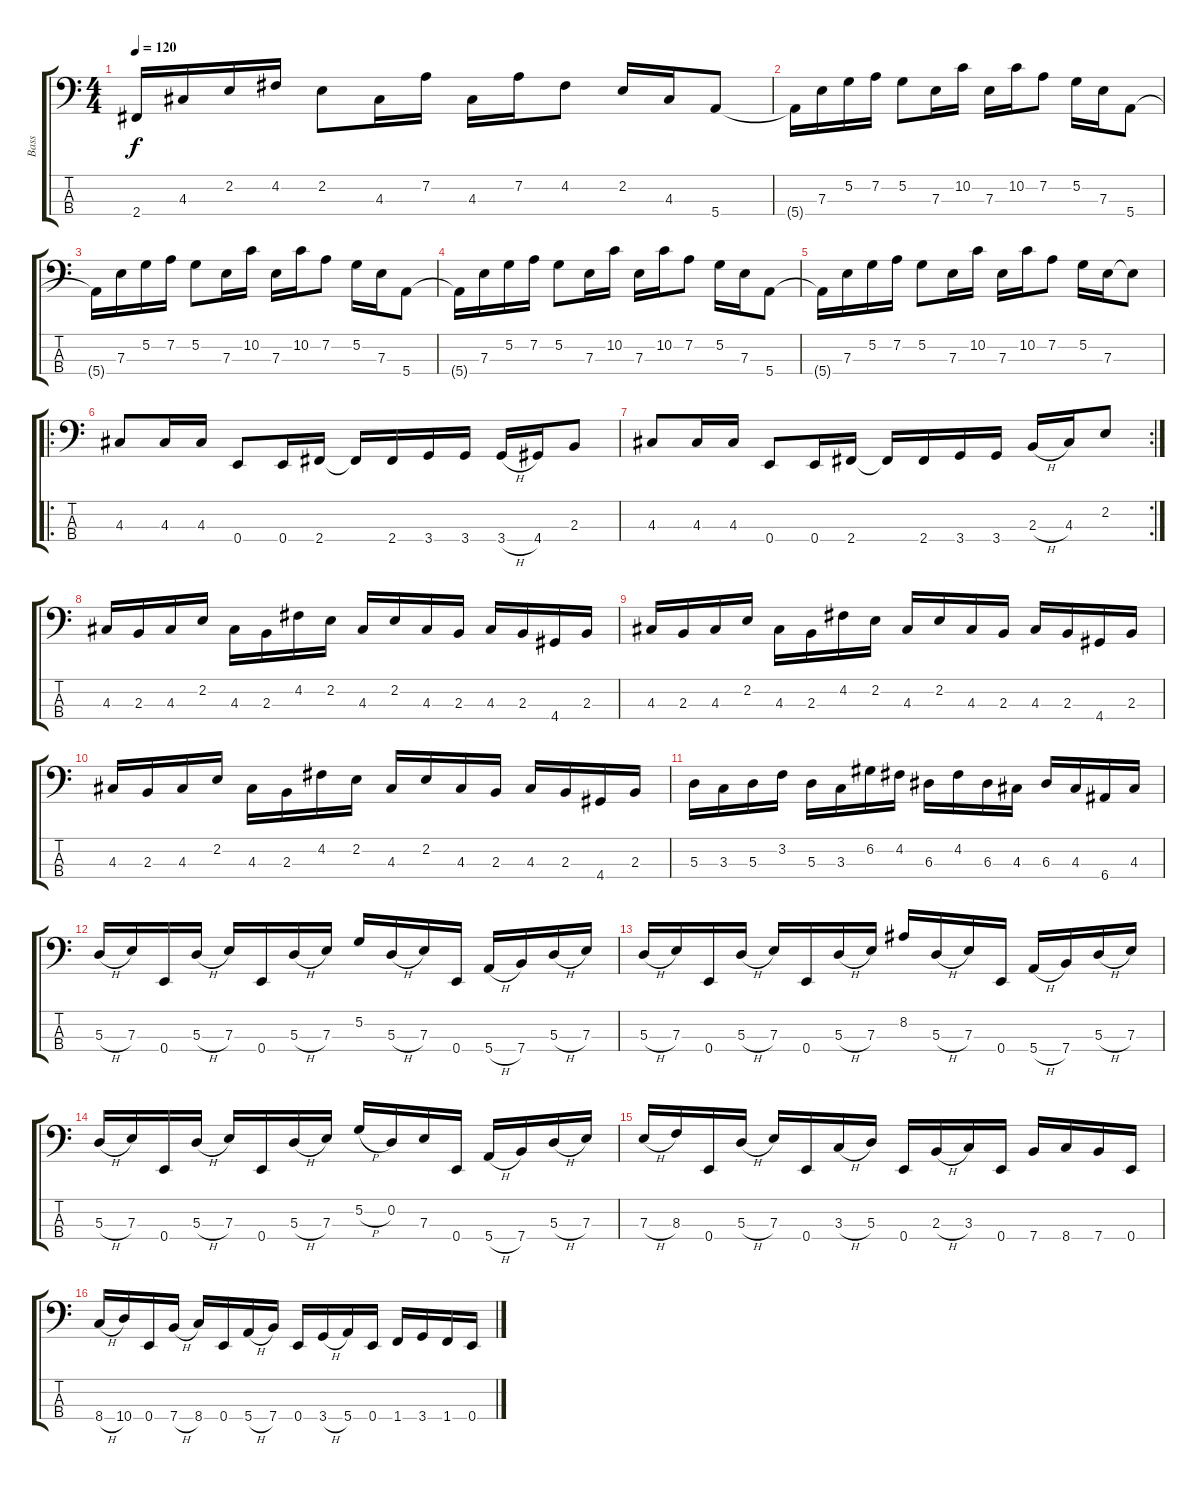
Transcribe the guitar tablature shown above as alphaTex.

\track ("Bass" "Bass") {instrument electricbasspick}
\staff {score tabs}
\tuning (G2 D2 A1 E1) {hide}
\ts (4 4)
\tempo 120
\clef f4
\ks c
2.4{t}.16{dy f} 4.3.16 2.2.16 4.2.16 2.2.8 4.3.16 7.2.16 4.3.16 7.2.16 4.2.8 2.2.16 4.3.16 5.4.8 |
5.4{t}.16 7.3.16 5.2.16 7.2.16 5.2.8 7.3.16 10.2.16 7.3.16 10.2.16 7.2.8 5.2.16 7.3.16 5.4.8 |
5.4{t}.16 7.3.16 5.2.16 7.2.16 5.2.8 7.3.16 10.2.16 7.3.16 10.2.16 7.2.8 5.2.16 7.3.16 5.4.8 |
5.4{t}.16 7.3.16 5.2.16 7.2.16 5.2.8 7.3.16 10.2.16 7.3.16 10.2.16 7.2.8 5.2.16 7.3.16 5.4.8 |
5.4{t}.16 7.3.16 5.2.16 7.2.16 5.2.8 7.3.16 10.2.16 7.3.16 10.2.16 7.2.8 5.2.16 7.3.16 7.3{t}.8 |
\ro
4.3.8 4.3.16 4.3.16 0.4.8 0.4.16 2.4.16 2.4{t}.16 2.4.16 3.4.16 3.4.16 3.4{h}.16 4.4.16 2.3.8 |
\rc 2
4.3.8 4.3.16 4.3.16 0.4.8 0.4.16 2.4.16 2.4{t}.16 2.4.16 3.4.16 3.4.16 2.3{h}.16 4.3.16 2.2.8 |
4.3.16 2.3.16 4.3.16 2.2.16 4.3.16 2.3.16 4.2.16 2.2.16 4.3.16 2.2.16 4.3.16 2.3.16 4.3.16 2.3.16 4.4.16 2.3.16 |
4.3.16 2.3.16 4.3.16 2.2.16 4.3.16 2.3.16 4.2.16 2.2.16 4.3.16 2.2.16 4.3.16 2.3.16 4.3.16 2.3.16 4.4.16 2.3.16 |
4.3.16 2.3.16 4.3.16 2.2.16 4.3.16 2.3.16 4.2.16 2.2.16 4.3.16 2.2.16 4.3.16 2.3.16 4.3.16 2.3.16 4.4.16 2.3.16 |
5.3.16 3.3.16 5.3.16 3.2.16 5.3.16 3.3.16 6.2.16 4.2.16 6.3.16 4.2.16 6.3.16 4.3.16 6.3.16 4.3.16 6.4.16 4.3.16 |
5.3{h}.16 7.3.16 0.4.16 5.3{h}.16 7.3.16 0.4.16 5.3{h}.16 7.3.16 5.2.16 5.3{h}.16 7.3.16 0.4.16 5.4{h}.16 7.4.16 5.3{h}.16 7.3.16 |
5.3{h}.16 7.3.16 0.4.16 5.3{h}.16 7.3.16 0.4.16 5.3{h}.16 7.3.16 8.2.16 5.3{h}.16 7.3.16 0.4.16 5.4{h}.16 7.4.16 5.3{h}.16 7.3.16 |
5.3{h}.16 7.3.16 0.4.16 5.3{h}.16 7.3.16 0.4.16 5.3{h}.16 7.3.16 5.2{h}.16 0.2.16 7.3.16 0.4.16 5.4{h}.16 7.4.16 5.3{h}.16 7.3.16 |
7.3{h}.16 8.3.16 0.4.16 5.3{h}.16 7.3.16 0.4.16 3.3{h}.16 5.3.16 0.4.16 2.3{h}.16 3.3.16 0.4.16 7.4.16 8.4.16 7.4.16 0.4.16 |
8.4{h}.16 10.4.16 0.4.16 7.4{h}.16 8.4.16 0.4.16 5.4{h}.16 7.4.16 0.4.16 3.4{h}.16 5.4.16 0.4.16 1.4.16 3.4.16 1.4.16 0.4.16
